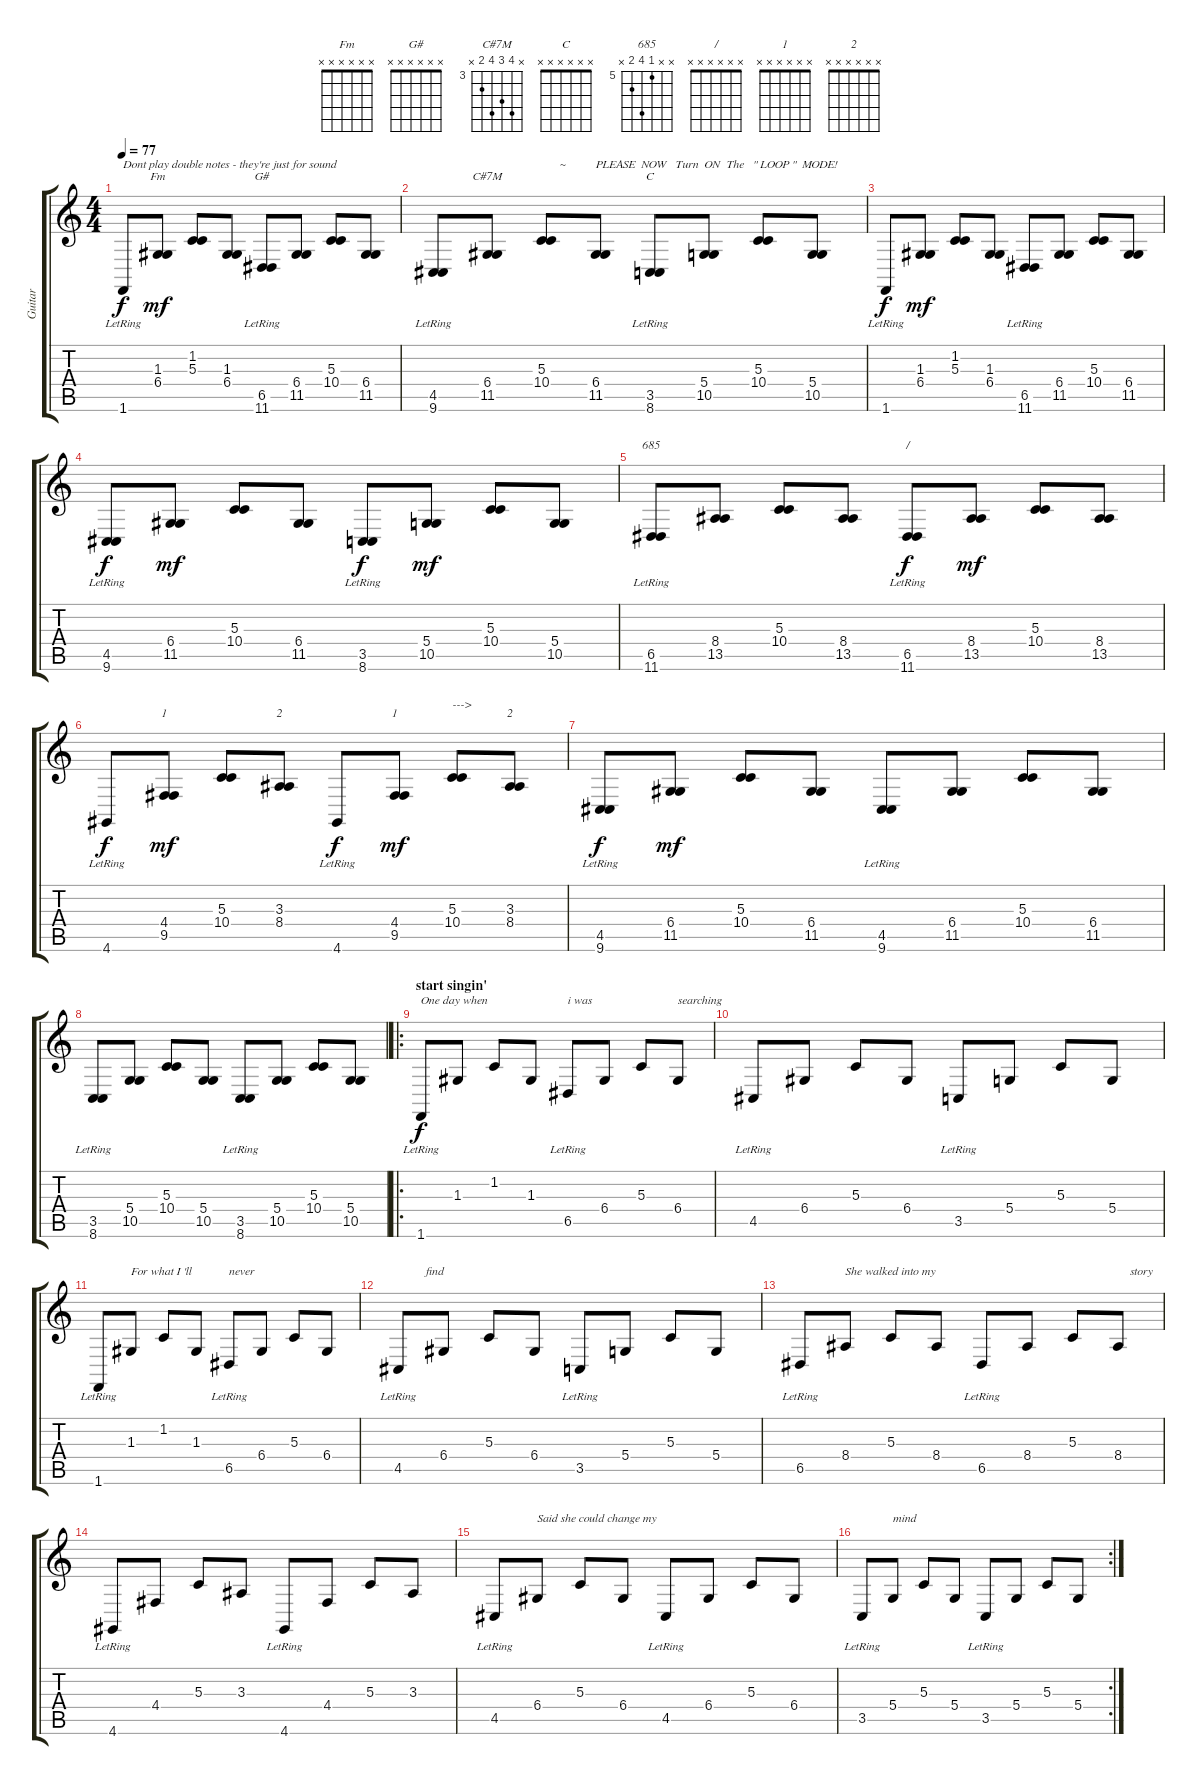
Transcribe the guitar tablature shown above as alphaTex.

\track ("Guitar" "Guitar") {instrument lead8bassandlead}
\staff {score tabs}
\tuning (E4 B3 G3 D3 A2 E2) {hide}
\chord ("Fm" x x x x x x) {firstfret 0}
\chord ("G#" x x x x x x) {firstfret 0}
\chord ("C#7M" x 6 5 6 4 x) {firstfret 3}
\chord ("C" x x x x x x) {firstfret 0}
\chord ("685" x x 5 8 6 x) {firstfret 5}
\chord ("/" x x x x x x) {firstfret 0}
\chord ("1" x x 5 4 x 4) {firstfret 2}
\chord ("2" x x 3 4 x 4) {firstfret 2}
\chord ("1" x x x x x x) {firstfret 0}
\chord ("2" x x x x x x) {firstfret 0}
\ts (4 4)
\tempo 77
\clef g2
\ks c
1.6{lr}.8{txt "Dont play double notes - they're just for sound" dy f balance 16 instrument overdrivenguitar} (1.3 6.4).8{ch "Fm" dy mf} (1.2 5.3).8 (1.3 6.4).8 (6.5{lr} 11.6{lr}).8{ch "G#"} (6.4 11.5).8 (5.3 10.4).8 (6.4 11.5).8 |
(4.5{lr} 9.6{lr}).8 (6.4 11.5).8{ch "C#7M"} (5.3 10.4).8{txt "      ~"} (6.4 11.5).8{txt "PLEASE  NOW   Turn  ON  The   \" LOOP \"  MODE!"} (3.5{lr} 8.6{lr}).8{ch "C"} (5.4 10.5).8 (5.3 10.4).8 (5.4 10.5).8 |
1.6{lr}.8{dy f} (1.3 6.4).8{dy mf} (1.2 5.3).8 (1.3 6.4).8 (6.5{lr} 11.6).8 (6.4 11.5).8 (5.3 10.4).8 (6.4 11.5).8 |
(4.5{lr} 9.6{lr}).8{dy f} (6.4 11.5).8{dy mf} (5.3 10.4).8 (6.4 11.5).8 (3.5{lr} 8.6{lr}).8{dy f} (5.4 10.5).8{dy mf} (5.3 10.4).8 (5.4 10.5).8 |
(6.5{lr} 11.6).8{ch "685"} (8.4 13.5).8 (5.3 10.4).8 (8.4 13.5).8 (6.5{lr} 11.6{lr}).8{ch "/" dy f} (8.4 13.5).8{dy mf} (5.3 10.4).8 (8.4 13.5).8 |
4.6{lr}.8{dy f} (4.4 9.5).8{ch "1" dy mf} (5.3 10.4).8 (3.3 8.4).8{ch "2"} 4.6{lr}.8{dy f} (4.4 9.5).8{ch "1" dy mf} (5.3 10.4).8{txt "--->"} (3.3 8.4).8{ch "2"} |
(4.5{lr} 9.6{lr}).8{dy f} (6.4 11.5).8{dy mf} (5.3 10.4).8 (6.4 11.5).8 (4.5{lr} 9.6).8 (6.4 11.5).8 (5.3 10.4).8 (6.4 11.5).8 |
(3.5 8.6{lr}).8 (5.4 10.5).8 (5.3 10.4).8 (5.4 10.5).8 (3.5{lr} 8.6).8 (5.4 10.5).8 (5.3 10.4).8 (5.4 10.5).8 |
\ro
\section ("" "start singin'")
1.6{lr}.8{txt "One day when" dy f instrument lead8bassandlead} 1.3.8 1.2.8 1.3.8 6.5{lr}.8{txt "i was "} 6.4.8 5.3.8 6.4.8{txt "searching"} |
4.5{lr}.8 6.4.8 5.3.8 6.4.8 3.5{lr}.8 5.4.8 5.3.8 5.4.8 |
1.6{lr}.8 1.3.8{txt "For what I 'll"} 1.2.8 1.3.8 6.5{lr}.8{txt "never"} 6.4.8 5.3.8 6.4.8 |
4.5{lr}.8{txt "         find"} 6.4.8 5.3.8 6.4.8 3.5{lr}.8 5.4.8 5.3.8 5.4.8 |
6.5{lr}.8 8.4.8{txt "She walked into my"} 5.3.8 8.4.8 6.5{lr}.8 8.4.8 5.3.8 8.4.8{txt "    story"} |
4.6{lr}.8 4.4.8 5.3.8 3.3.8 4.6{lr}.8 4.4.8 5.3.8 3.3.8 |
4.5{lr}.8 6.4.8{txt "Said she could change my"} 5.3.8 6.4.8 4.5{lr}.8 6.4.8 5.3.8 6.4.8 |
\rc 2
3.5{lr}.8 5.4.8{txt "mind"} 5.3.8 5.4.8 3.5{lr}.8 5.4.8 5.3.8 5.4.8
